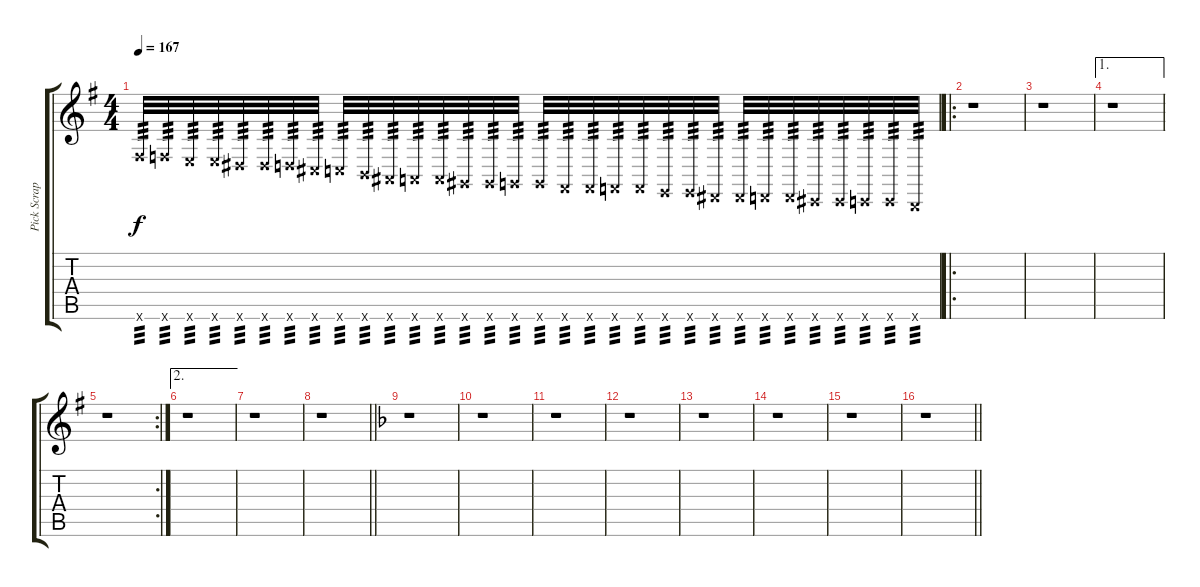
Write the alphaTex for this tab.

\track ("Pick Scrape 2" "Pick Scrap") {instrument guitarfretnoise}
\staff {score tabs}
\tuning (Db4 Ab3 E3 B2 Gb2 B1) {hide}
\ts (4 4)
\tempo 167
\clef g2
\ks g
19.6{x}.32{tp 3 dy f instrument guitarfretnoise} 18.6{x}.32{tp 3} 17.6{x}.32{tp 3} 17.6{x}.32{tp 3} 16.6{x}.32{tp 3} 16.6{x}.32{tp 3} 15.6{x}.32{tp 3} 14.6{x}.32{tp 3} 13.6{x}.32{tp 3} 12.6{x}.32{tp 3} 11.6{x}.32{tp 3} 10.6{x}.32{tp 3} 10.6{x}.32{tp 3} 9.6{x}.32{tp 3} 9.6{x}.32{tp 3} 8.6{x}.32{tp 3} 8.6{x}.32{tp 3} 7.6{x}.32{tp 3} 7.6{x}.32{tp 3} 6.6{x}.32{tp 3} 6.6{x}.32{tp 3} 5.6{x}.32{tp 3} 5.6{x}.32{tp 3} 4.6{x}.32{tp 3} 4.6{x}.32{tp 3} 3.6{x}.32{tp 3} 3.6{x}.32{tp 3} 2.6{x}.32{tp 3} 2.6{x}.32{tp 3} 1.6{x}.32{tp 3} 1.6{x}.32{tp 3} 0.6{x}.32{tp 3} |
\ro
r.1 |
r.1 |
\ae 1
r.1 |
\rc 2
r.1 |
\ae 2
r.1 |
r.1 |
\barLineRight lightlight
r.1 |
\ks f
r.1 |
r.1 |
r.1 |
r.1 |
r.1 |
r.1 |
r.1 |
\barLineRight lightlight
r.1
